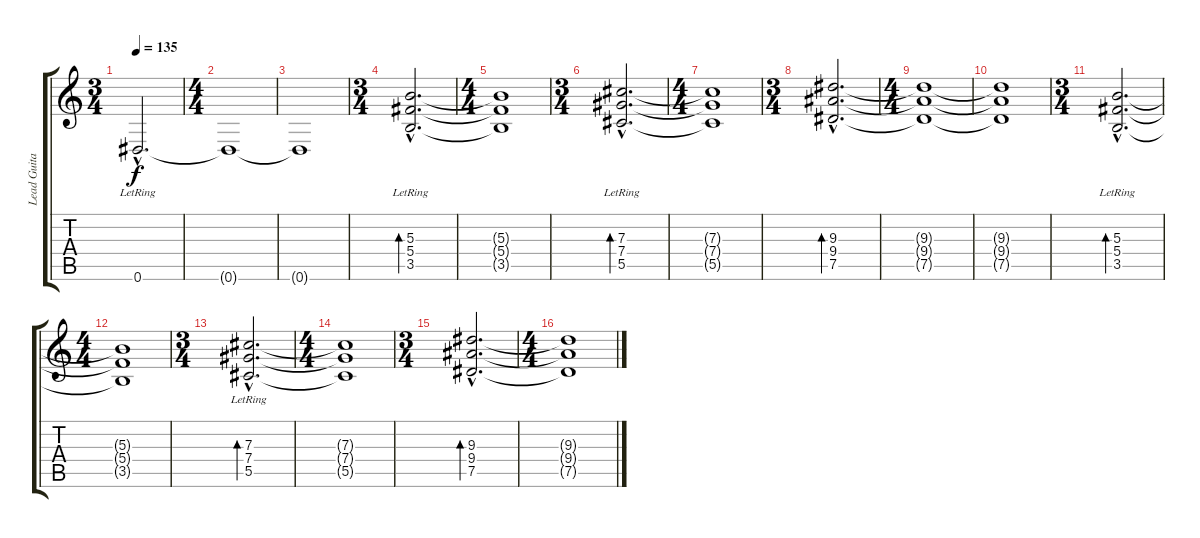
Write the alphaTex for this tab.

\track ("Lead Guitar Surround" "Lead Guita") {instrument electricguitarjazz}
\staff {score tabs}
\tuning (Eb4 Bb3 Gb3 Db3 Ab2 Eb2) {hide}
\ts (3 4)
\tempo 135
\clef g2
\ks c
0.6{hac lr}.2{d dy f instrument electricguitarjazz} |
\ts (4 4)
0.6{t}.1 |
0.6{t}.1 |
\ts (3 4)
(5.3{hac lr} 5.4{hac lr} 3.5{hac lr}).2{d bd 240} |
\ts (4 4)
(5.3{t} 5.4{t} 3.5{t}).1 |
\ts (3 4)
(7.3{hac lr} 7.4{hac lr} 5.5{hac lr}).2{d bd 240} |
\ts (4 4)
(7.3{t} 7.4{t} 5.5{t}).1 |
\ts (3 4)
(9.3{hac} 9.4{hac} 7.5{hac}).2{d bd 240} |
\ts (4 4)
(9.3{t} 9.4{t} 7.5{t}).1 |
(9.3{t} 9.4{t} 7.5{t}).1 |
\ts (3 4)
(5.3{hac lr} 5.4{hac lr} 3.5{hac lr}).2{d bd 240} |
\ts (4 4)
(5.3{t} 5.4{t} 3.5{t}).1 |
\ts (3 4)
(7.3{hac lr} 7.4{hac lr} 5.5{hac lr}).2{d bd 240} |
\ts (4 4)
(7.3{t} 7.4{t} 5.5{t}).1 |
\ts (3 4)
(9.3{hac} 9.4{hac} 7.5{hac}).2{d bd 240} |
\ts (4 4)
(9.3{t} 9.4{t} 7.5{t}).1
